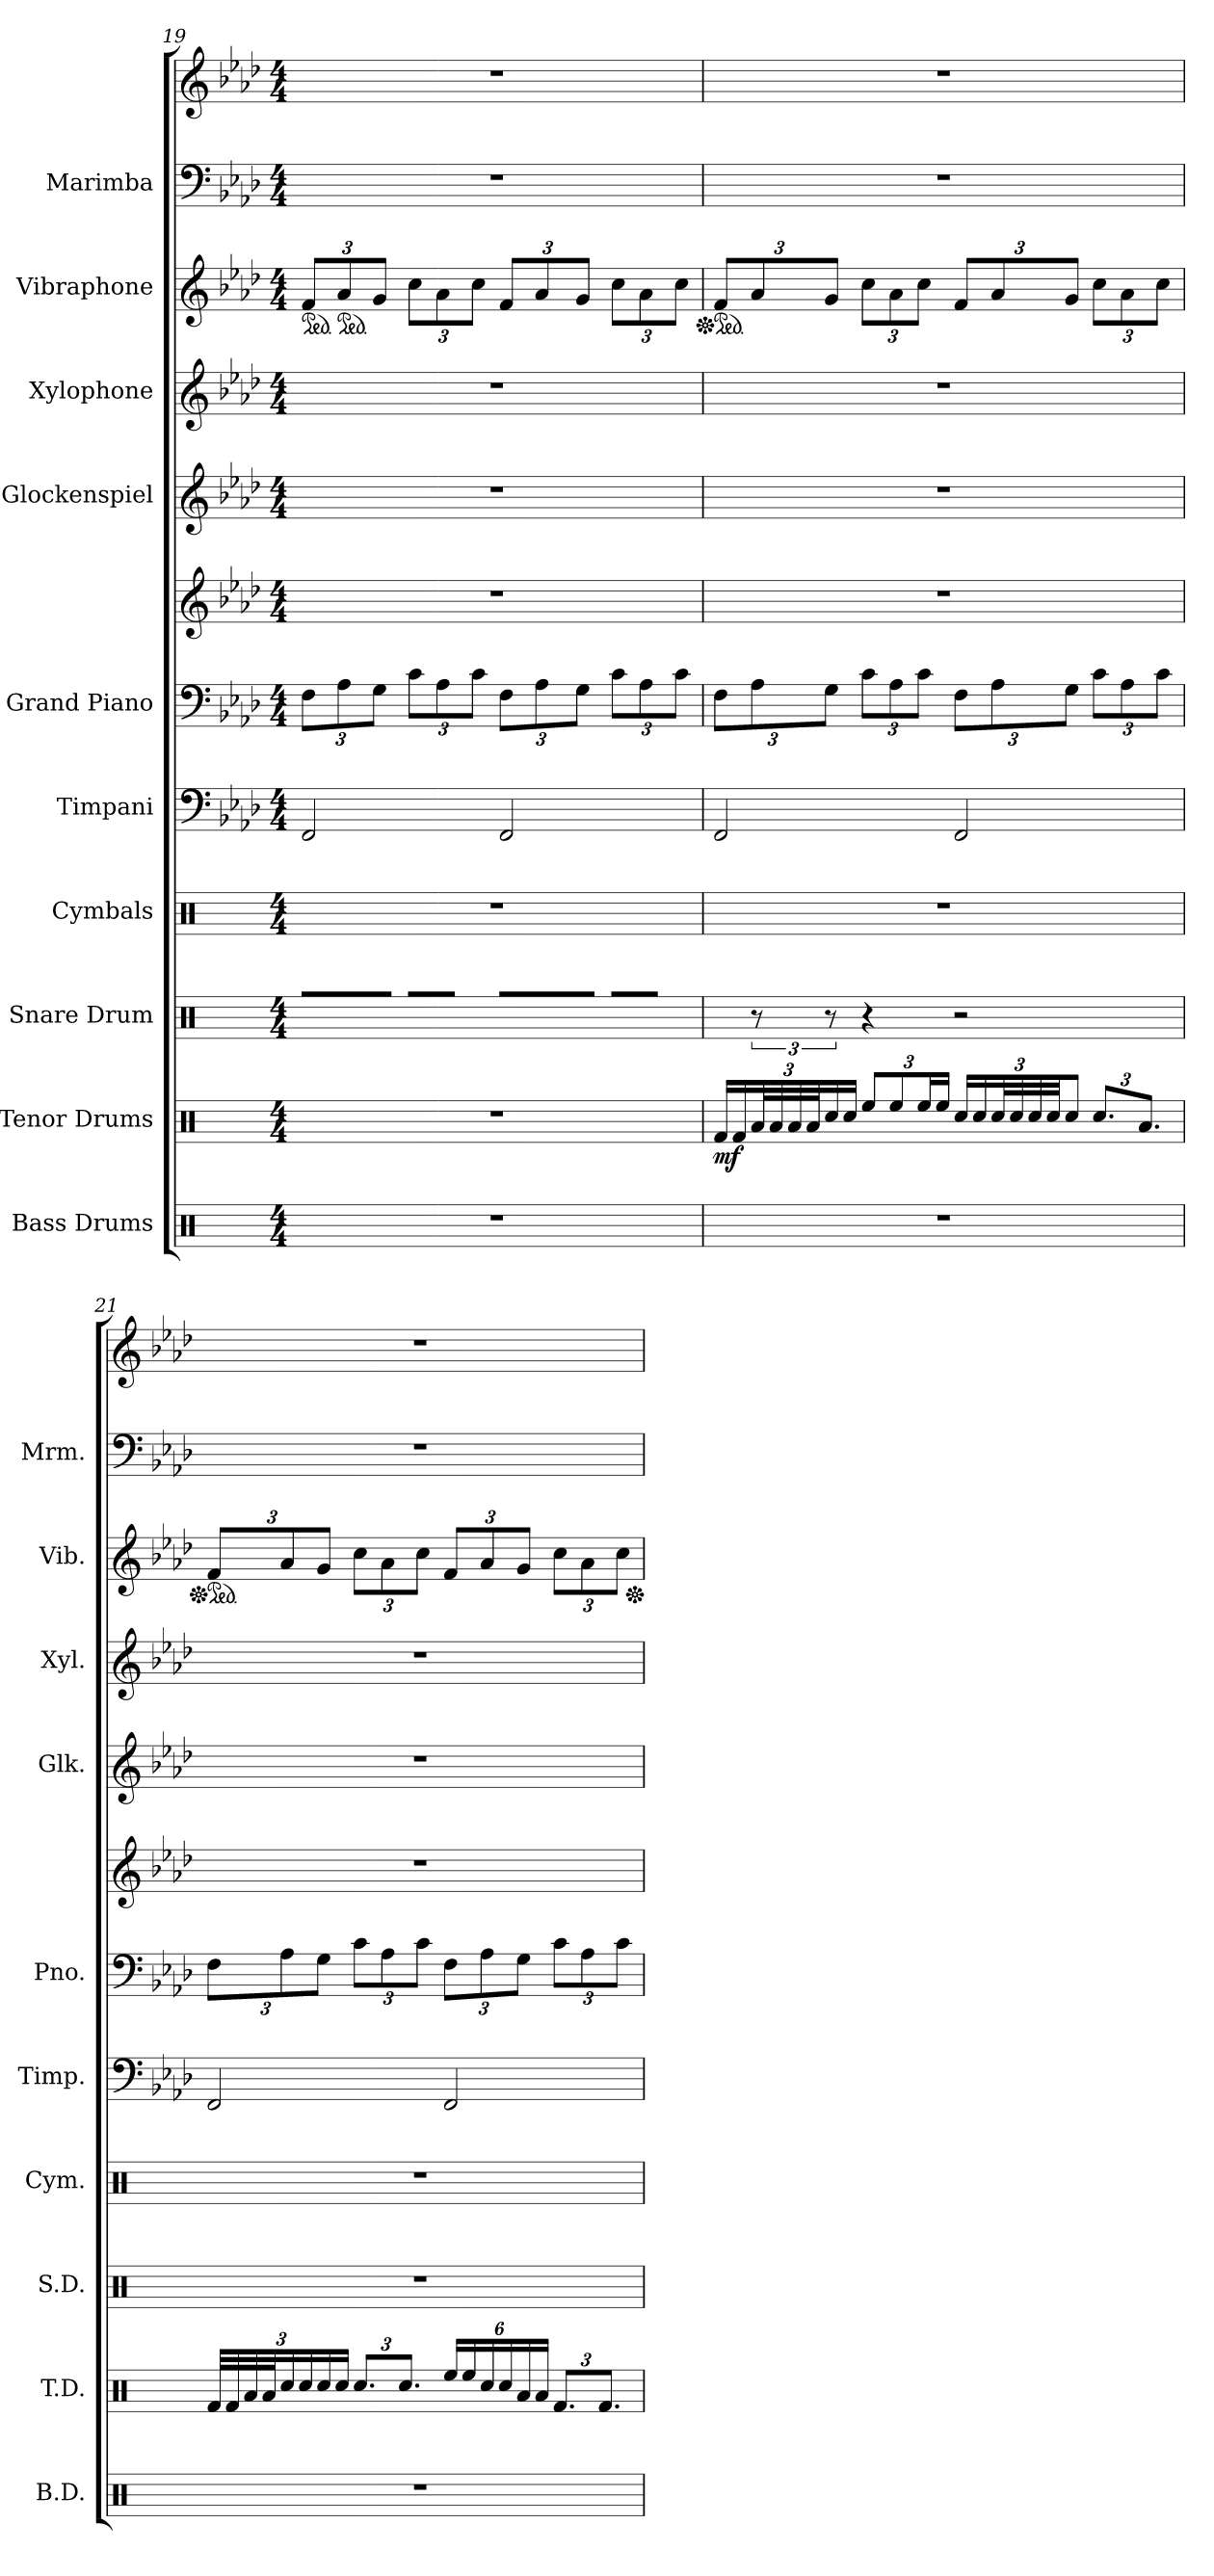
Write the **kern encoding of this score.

**kern	**kern	**dynam	**kern	**kern	**kern	**kern	**kern	**kern	**kern	**kern	**kern	**kern
*part10	*part9	*part9	*part8	*part7	*part6	*part5	*part5	*part4	*part3	*part2	*part1	*part1
*staff12	*staff11	*staff11	*staff10	*staff9	*staff8	*staff7	*staff6	*staff5	*staff4	*staff3	*staff2	*staff1
*I"Bass Drums	*I"Tenor Drums	*	*I"Snare Drum	*I"Cymbals	*I"Timpani	*I"Grand Piano	*	*I"Glockenspiel	*I"Xylophone	*I"Vibraphone	*I"Marimba	*
*I'B.D.	*I'T.D.	*	*I'S.D.	*I'Cym.	*I'Timp.	*I'Pno.	*	*I'Glk.	*I'Xyl.	*I'Vib.	*I'Mrm.	*
!!LO:PB:g=z
*clefX	*clefX	*	*clefX	*clefX	*clefF4	*clefF4	*clefG2	*clefG2	*clefG2	*clefG2	*clefF4	*clefG2
*	*	*	*	*	*	*	*	*ITrd-14c-24	*ITrd-7c-12	*	*	*
*k[]	*k[]	*	*k[]	*k[]	*k[b-e-a-d-]	*k[b-e-a-d-]	*k[b-e-a-d-]	*k[b-e-a-d-]	*k[b-e-a-d-]	*k[b-e-a-d-]	*k[b-e-a-d-]	*k[b-e-a-d-]
*M4/4	*M4/4	*	*M4/4	*M4/4	*M4/4	*M4/4	*M4/4	*M4/4	*M4/4	*M4/4	*M4/4	*M4/4
*	*	*	*Xbrackettup	*	*	*Xbrackettup	*	*	*	*	*	*
*	*	*	*	*	*	*	*	*	*	*ped	*	*
*	*	*	*	*	*	*	*	*	*	*Xbrackettup	*	*
=19	=19	=19	=19	=19	=19	=19	=19	=19	=19	=19	=19	=19
1r	1r	.	24R/KL	1r	2FF/	12F\L	1r	1r	1r	12f/L	1r	1r
.	.	.	12R/	.	.	.	.	.	.	.	.	.
*	*	*	*	*	*	*	*	*	*	*ped	*	*
.	.	.	.	.	.	12A-\	.	.	.	12a-/	.	.
.	.	.	24R/L	.	.	.	.	.	.	.	.	.
.	.	.	24R/	.	.	12G\J	.	.	.	12g/J	.	.
.	.	.	24R/JJ	.	.	.	.	.	.	.	.	.
.	.	.	12.R/L	.	.	12c\L	.	.	.	12cc\L	.	.
.	.	.	.	.	.	12A-\	.	.	.	12a-\	.	.
.	.	.	12.R/J	.	.	.	.	.	.	.	.	.
.	.	.	.	.	.	12c\J	.	.	.	12cc\J	.	.
.	.	.	24R/LL	.	2FF/	12F\L	.	.	.	12f/L	.	.
.	.	.	24R/	.	.	.	.	.	.	.	.	.
.	.	.	48R/L	.	.	12A-\	.	.	.	12a-/	.	.
.	.	.	48R/J	.	.	.	.	.	.	.	.	.
.	.	.	24R/	.	.	.	.	.	.	.	.	.
.	.	.	24R/	.	.	12G\J	.	.	.	12g/J	.	.
.	.	.	24R/JJ	.	.	.	.	.	.	.	.	.
.	.	.	12.R/L	.	.	12c\L	.	.	.	12cc\L	.	.
.	.	.	.	.	.	12A-\	.	.	.	12a-\	.	.
.	.	.	12.R/J	.	.	.	.	.	.	.	.	.
.	.	.	.	.	.	12c\J	.	.	.	12cc\J	.	.
=20	=20	=20	=20	=20	=20	=20	=20	=20	=20	=20	=20	=20
*	*Xbrackettup	*	*brackettup	*	*	*	*	*	*	*	*	*
*	*	*	*	*	*	*	*	*	*	*Xped	*	*
*	*	*	*	*	*	*	*	*	*	*Xped	*	*
*	*	*	*	*	*	*	*	*	*	*ped	*	*
!	!	!LO:DY:b	!	!	!	!	!	!	!	!	!	!
1r	24Rf/LL	mf	12R/	1r	2FF/	12F\L	1r	1r	1r	12f/L	1r	1r
.	24Rf/	.	.	.	.	.	.	.	.	.	.	.
.	48Ra/L	.	12r	.	.	12A-\	.	.	.	12a-/	.	.
.	48Ra/	.	.	.	.	.	.	.	.	.	.	.
.	48Ra/	.	.	.	.	.	.	.	.	.	.	.
.	48Ra/J	.	.	.	.	.	.	.	.	.	.	.
.	24Rcc/	.	12r	.	.	12G\J	.	.	.	12g/J	.	.
.	24Rcc/JJ	.	.	.	.	.	.	.	.	.	.	.
.	12Ree/L	.	4r	.	.	12c\L	.	.	.	12cc\L	.	.
.	12Ree/	.	.	.	.	12A-\	.	.	.	12a-\	.	.
.	24Ree/L	.	.	.	.	12c\J	.	.	.	12cc\J	.	.
.	24Ree/JJ	.	.	.	.	.	.	.	.	.	.	.
.	24Rcc/LL	.	2r	.	2FF/	12F\L	.	.	.	12f/L	.	.
.	24Rcc/	.	.	.	.	.	.	.	.	.	.	.
.	48Rcc/L	.	.	.	.	12A-\	.	.	.	12a-/	.	.
.	48Rcc/	.	.	.	.	.	.	.	.	.	.	.
.	48Rcc/	.	.	.	.	.	.	.	.	.	.	.
.	48Rcc/JJ	.	.	.	.	.	.	.	.	.	.	.
.	12Rcc/J	.	.	.	.	12G\J	.	.	.	12g/J	.	.
.	12.Rcc/L	.	.	.	.	12c\L	.	.	.	12cc\L	.	.
.	.	.	.	.	.	12A-\	.	.	.	12a-\	.	.
.	12.Ra/J	.	.	.	.	.	.	.	.	.	.	.
.	.	.	.	.	.	12c\J	.	.	.	12cc\J	.	.
!!LO:PB:g=z
=21	=21	=21	=21	=21	=21	=21	=21	=21	=21	=21	=21	=21
*	*	*	*	*	*	*	*	*	*	*Xped	*	*
*	*	*	*	*	*	*	*	*	*	*ped	*	*
1r	48Rf/LLL	.	1r	1r	2FF/	12F\L	1r	1r	1r	12f/L	1r	1r
.	48Rf/	.	.	.	.	.	.	.	.	.	.	.
.	48Ra/	.	.	.	.	.	.	.	.	.	.	.
.	48Ra/J	.	.	.	.	.	.	.	.	.	.	.
.	24Rcc/	.	.	.	.	12A-\	.	.	.	12a-/	.	.
.	24Rcc/	.	.	.	.	.	.	.	.	.	.	.
.	24Rcc/	.	.	.	.	12G\J	.	.	.	12g/J	.	.
.	24Rcc/JJ	.	.	.	.	.	.	.	.	.	.	.
.	12.Rcc/L	.	.	.	.	12c\L	.	.	.	12cc\L	.	.
.	.	.	.	.	.	12A-\	.	.	.	12a-\	.	.
.	12.Rcc/J	.	.	.	.	.	.	.	.	.	.	.
.	.	.	.	.	.	12c\J	.	.	.	12cc\J	.	.
.	24Ree/LL	.	.	.	2FF/	12F\L	.	.	.	12f/L	.	.
.	24Ree/	.	.	.	.	.	.	.	.	.	.	.
.	24Rcc/	.	.	.	.	12A-\	.	.	.	12a-/	.	.
.	24Rcc/	.	.	.	.	.	.	.	.	.	.	.
.	24Ra/	.	.	.	.	12G\J	.	.	.	12g/J	.	.
.	24Ra/JJ	.	.	.	.	.	.	.	.	.	.	.
.	12.Rf/L	.	.	.	.	12c\L	.	.	.	12cc\L	.	.
.	.	.	.	.	.	12A-\	.	.	.	12a-\	.	.
.	12.Rf/J	.	.	.	.	.	.	.	.	.	.	.
.	.	.	.	.	.	12c\J	.	.	.	12cc\J	.	.
*	*	*	*	*	*	*	*	*	*	*Xped	*	*
=	=	=	=	=	=	=	=	=	=	=	=	=
*-	*-	*-	*-	*-	*-	*-	*-	*-	*-	*-	*-	*-
